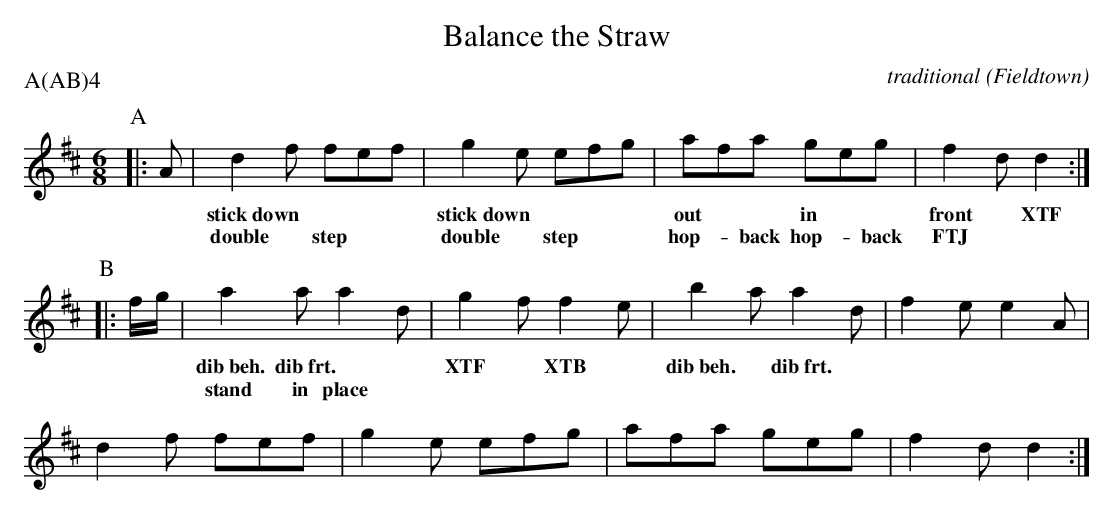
X:1
T:Balance the Straw
C:traditional
O:Fieldtown
M:6/8
L:1/8
P:A(AB)4
K:D major
P:A
|:A|d2f fef|g2e efg|afa geg|f2d d2:|
w:* | stick~down* *** | stick~down* *** | out** in** | front* XTF |
w:* | double* step**| double* step** | hop-* back hop- *back | FTJ* *|
P:B
|:f/g/ |a2a a2d|g2f f2e|b2a a2d|f2e e2A|
w: ** | dib~beh. dib~frt. | XTF* XTB* | dib~beh.* dib~frt.** | XTF XTF XTF * |
w: ** | stand in place |
d2f fef|g2e efg|afa geg|f2d d2:|
